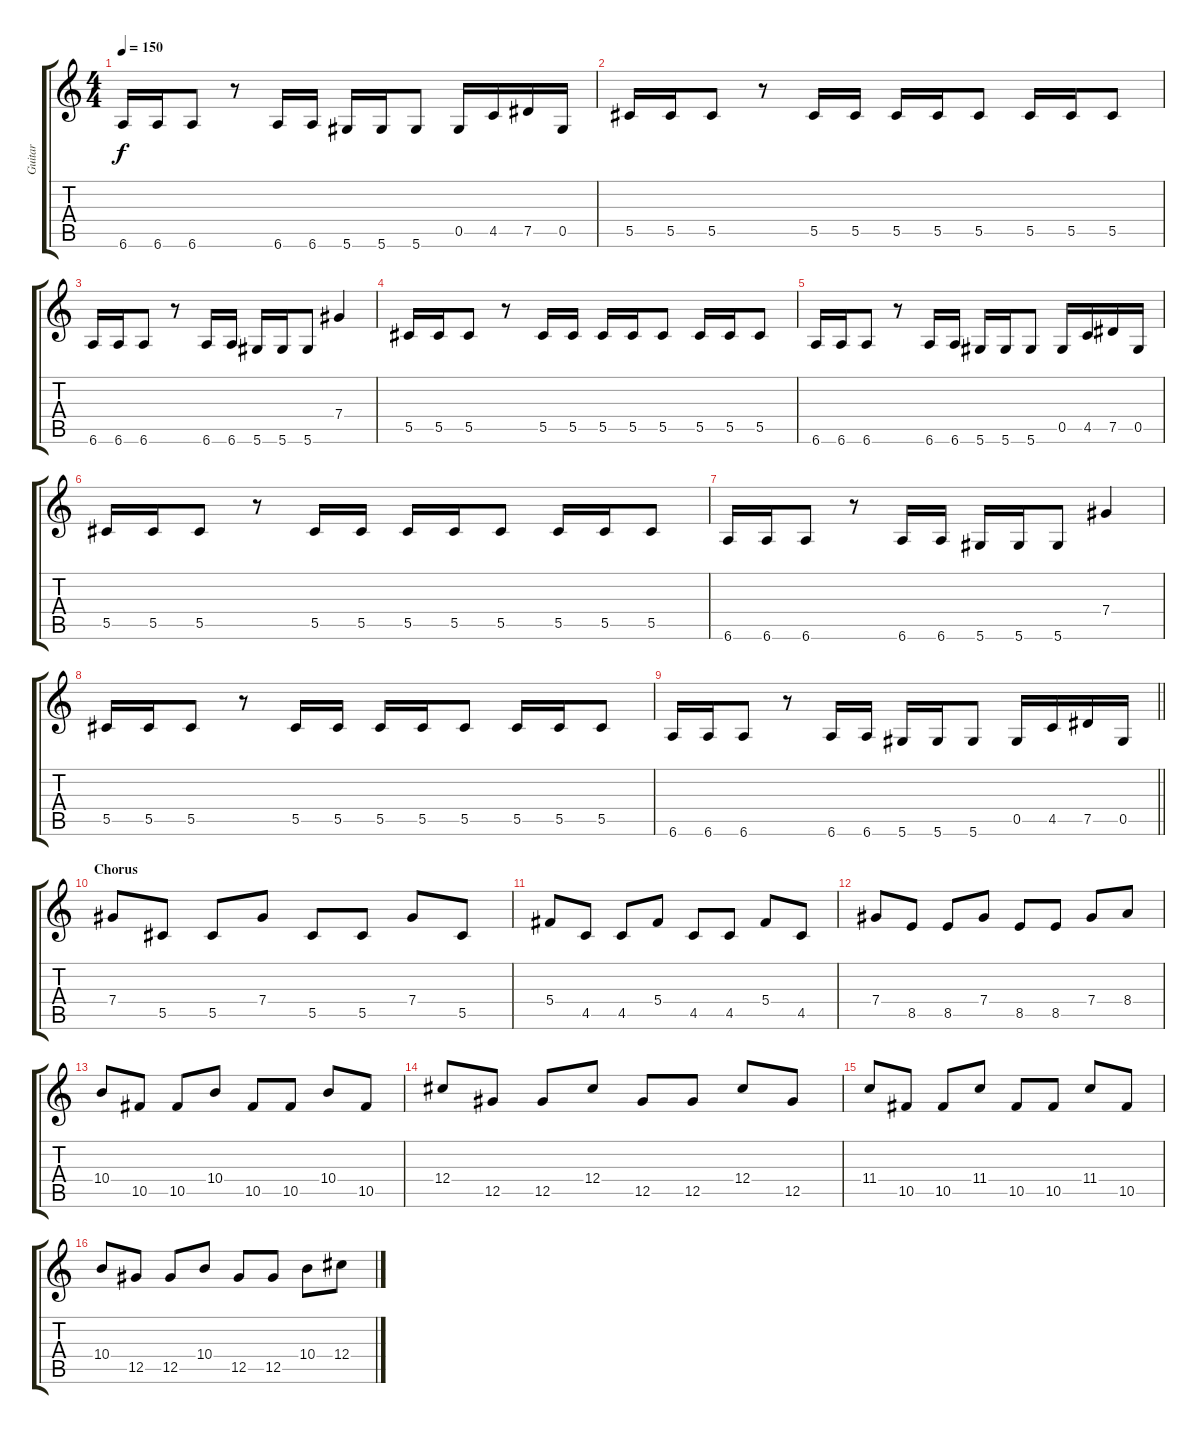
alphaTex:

\track ("Guitar" "Guitar") {instrument distortionguitar}
\staff {score tabs}
\tuning (Eb4 Bb3 Gb3 Db3 Ab2 Eb2) {hide}
\ts (4 4)
\tempo 150
\clef g2
\ks c
6.6.16{dy f} 6.6.16 6.6.8 r.8 6.6.16 6.6.16 5.6.16 5.6.16 5.6.8 0.5.16 4.5.16 7.5.16 0.5.16 |
5.5.16 5.5.16 5.5.8 r.8 5.5.16 5.5.16 5.5.16 5.5.16 5.5.8 5.5.16 5.5.16 5.5.8 |
6.6.16 6.6.16 6.6.8 r.8 6.6.16 6.6.16 5.6.16 5.6.16 5.6.8 7.4.4 |
5.5.16 5.5.16 5.5.8 r.8 5.5.16 5.5.16 5.5.16 5.5.16 5.5.8 5.5.16 5.5.16 5.5.8 |
6.6.16 6.6.16 6.6.8 r.8 6.6.16 6.6.16 5.6.16 5.6.16 5.6.8 0.5.16 4.5.16 7.5.16 0.5.16 |
5.5.16 5.5.16 5.5.8 r.8 5.5.16 5.5.16 5.5.16 5.5.16 5.5.8 5.5.16 5.5.16 5.5.8 |
6.6.16 6.6.16 6.6.8 r.8 6.6.16 6.6.16 5.6.16 5.6.16 5.6.8 7.4.4 |
5.5.16 5.5.16 5.5.8 r.8 5.5.16 5.5.16 5.5.16 5.5.16 5.5.8 5.5.16 5.5.16 5.5.8 |
\barLineRight lightlight
6.6.16 6.6.16 6.6.8 r.8 6.6.16 6.6.16 5.6.16 5.6.16 5.6.8 0.5.16 4.5.16 7.5.16 0.5.16 |
\section ("" "Chorus")
7.4.8 5.5.8 5.5.8 7.4.8 5.5.8 5.5.8 7.4.8 5.5.8 |
5.4.8 4.5.8 4.5.8 5.4.8 4.5.8 4.5.8 5.4.8 4.5.8 |
7.4.8 8.5.8 8.5.8 7.4.8 8.5.8 8.5.8 7.4.8 8.4.8 |
10.4.8 10.5.8 10.5.8 10.4.8 10.5.8 10.5.8 10.4.8 10.5.8 |
12.4.8 12.5.8 12.5.8 12.4.8 12.5.8 12.5.8 12.4.8 12.5.8 |
11.4.8 10.5.8 10.5.8 11.4.8 10.5.8 10.5.8 11.4.8 10.5.8 |
10.4.8 12.5.8 12.5.8 10.4.8 12.5.8 12.5.8 10.4.8 12.4.8
